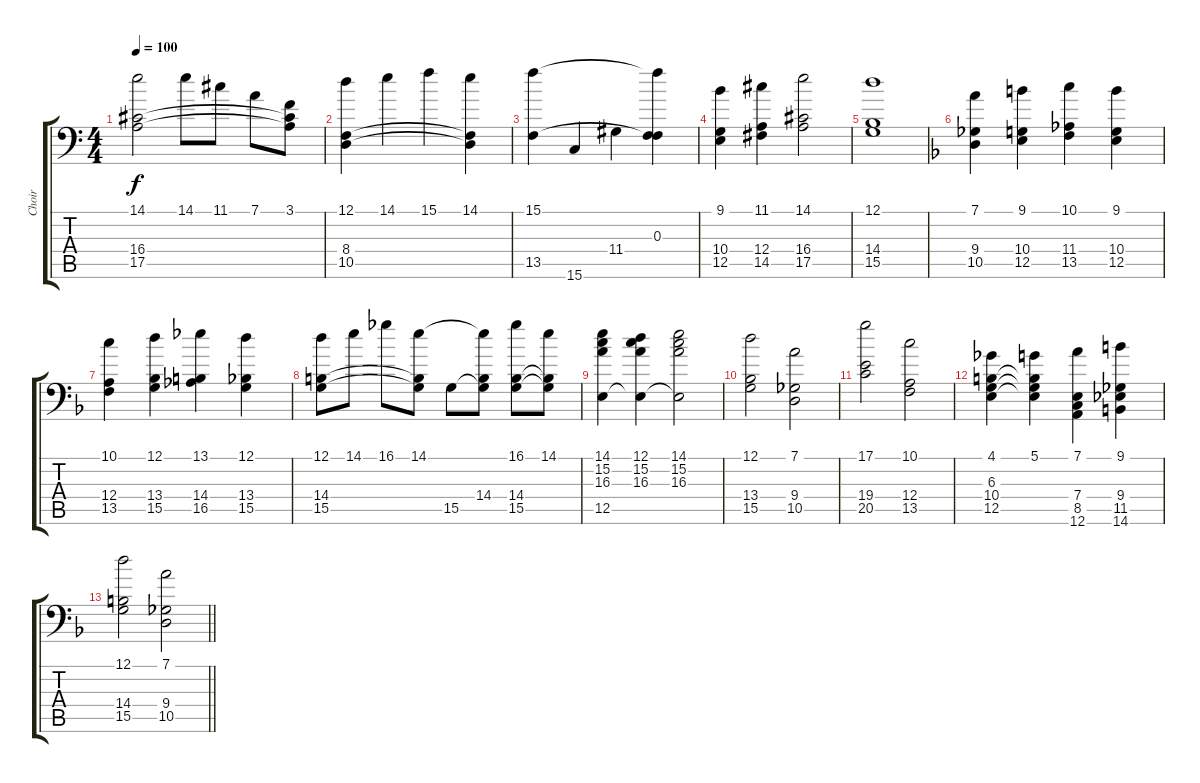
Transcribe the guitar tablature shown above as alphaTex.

\track ("Choir" "Choir") {instrument choiraahs}
\staff {score tabs}
\tuning (D4 A3 F3 A2 E2 A1) {hide}
\ts (4 4)
\tempo 100
\clef f4
\ks c
(14.1 16.4 17.5).2{dy f} 14.1.8 11.1.8 7.1.8 (3.1 16.4{t} 17.5{t}).8 |
(12.1 8.4 10.5).4 14.1.4 15.1.4 (14.1 8.4{t} 10.5{t}).4 |
(15.1 13.5).4 15.6.4 11.4.4 (15.1{t} 0.3 13.5{t}).4 |
(9.1 10.4 12.5).4 (11.1 12.4 14.5).4 (14.1 16.4 17.5).2 |
(12.1 14.4 15.5).1 |
\ks dminor
(7.1 9.4 10.5).4 (9.1 10.4 12.5).4 (10.1 11.4 13.5).4 (9.1 10.4 12.5).4 |
(10.1 12.4 13.5).4 (12.1 13.4 15.5).4 (13.1 14.4 16.5).4 (12.1 13.4 15.5).4 |
(12.1 14.4 15.5).8 14.1.8 16.1.8 (14.1 14.4{t} 15.5{t}).8 15.5.8 (14.1{t} 14.4 15.5{t}).8 (16.1 14.4 15.5).8 (14.1 14.4{t} 15.5{t}).8 |
(14.1 15.2 16.3 12.5).4 (12.1 15.2 16.3 12.5{t}).4 (14.1 15.2 16.3 12.5{t}).2 |
(12.1 13.4 15.5).2 (7.1 9.4 10.5).2 |
(17.1 19.4 20.5).2 (10.1 12.4 13.5).2 |
(4.1 6.3 10.4 12.5).4 (5.1 6.3{t} 10.4{t} 12.5{t}).4 (7.1 7.4 8.5 12.6).4 (9.1 9.4 11.5 14.6).4 |
\barLineRight lightlight
(12.1 14.4 15.5).2 (7.1 9.4 10.5).2
